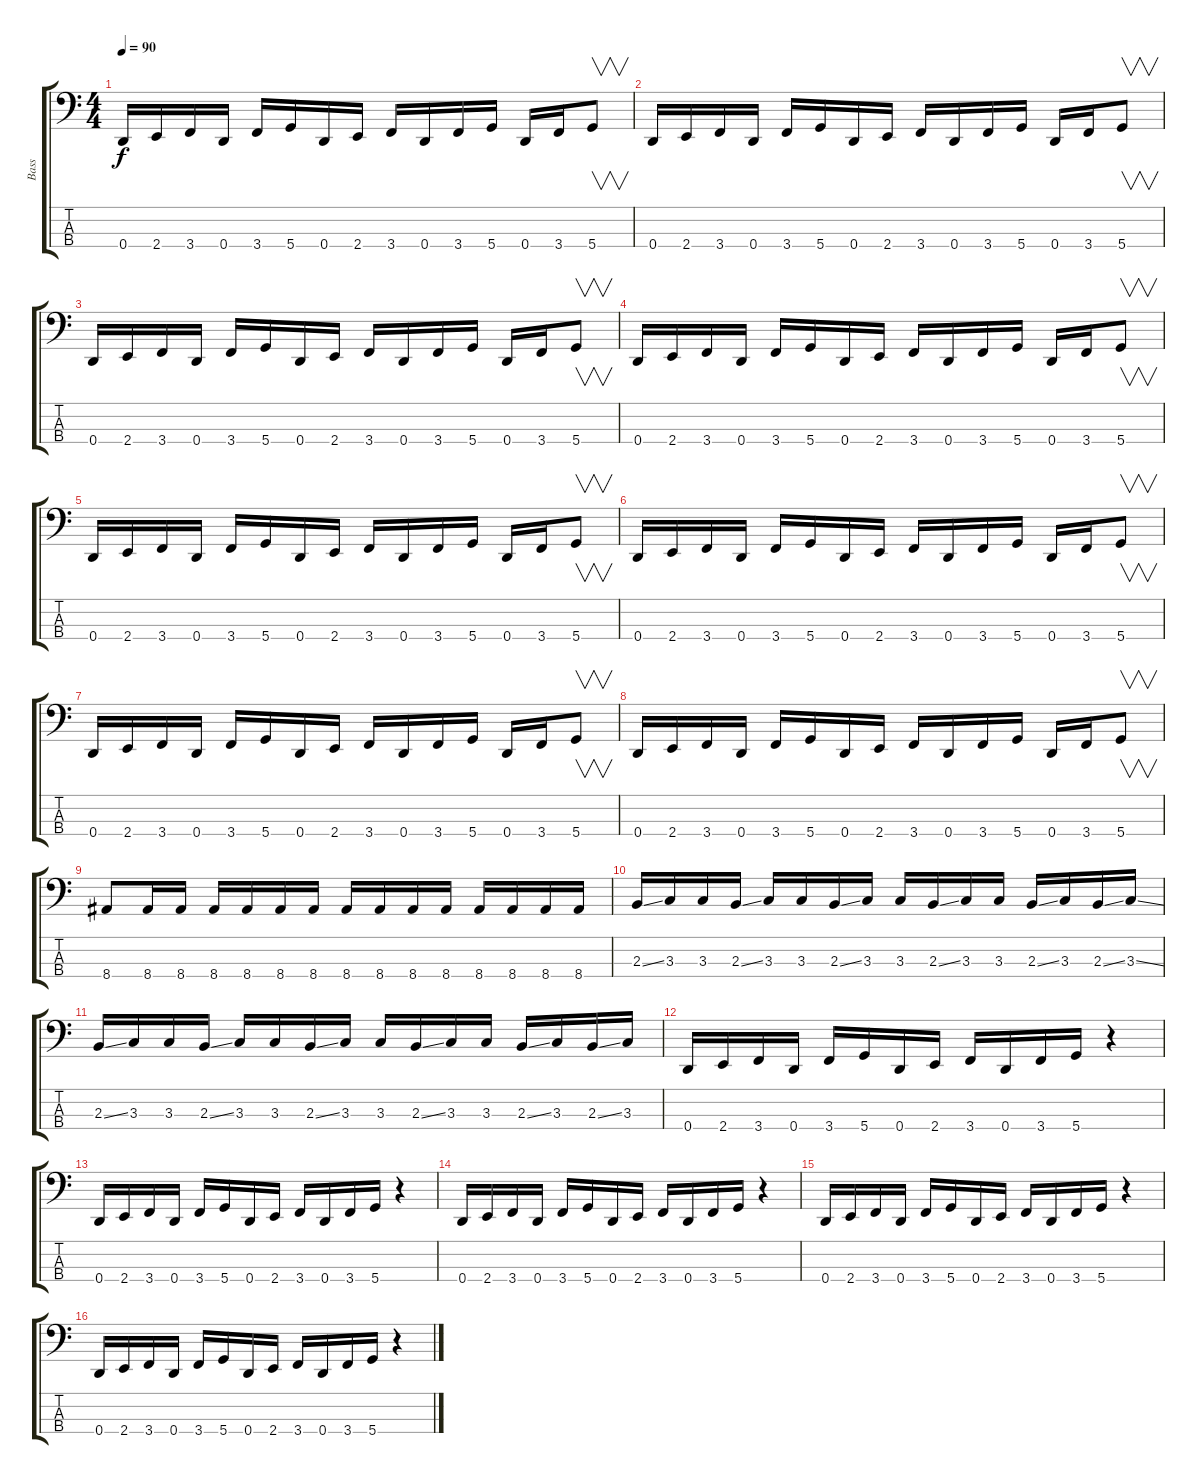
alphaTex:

\track ("Bass" "Bass") {instrument electricbasspick}
\staff {score tabs}
\tuning (G2 D2 A1 D1) {hide}
\ts (4 4)
\tempo 90
\clef f4
\ks c
0.4.16{dy f} 2.4.16 3.4.16 0.4.16 3.4.16 5.4.16 0.4.16 2.4.16 3.4.16 0.4.16 3.4.16 5.4.16 0.4.16 3.4.16 5.4.8{v} |
0.4.16 2.4.16 3.4.16 0.4.16 3.4.16 5.4.16 0.4.16 2.4.16 3.4.16 0.4.16 3.4.16 5.4.16 0.4.16 3.4.16 5.4.8{v} |
0.4.16 2.4.16 3.4.16 0.4.16 3.4.16 5.4.16 0.4.16 2.4.16 3.4.16 0.4.16 3.4.16 5.4.16 0.4.16 3.4.16 5.4.8{v} |
0.4.16 2.4.16 3.4.16 0.4.16 3.4.16 5.4.16 0.4.16 2.4.16 3.4.16 0.4.16 3.4.16 5.4.16 0.4.16 3.4.16 5.4.8{v} |
0.4.16 2.4.16 3.4.16 0.4.16 3.4.16 5.4.16 0.4.16 2.4.16 3.4.16 0.4.16 3.4.16 5.4.16 0.4.16 3.4.16 5.4.8{v} |
0.4.16 2.4.16 3.4.16 0.4.16 3.4.16 5.4.16 0.4.16 2.4.16 3.4.16 0.4.16 3.4.16 5.4.16 0.4.16 3.4.16 5.4.8{v} |
0.4.16 2.4.16 3.4.16 0.4.16 3.4.16 5.4.16 0.4.16 2.4.16 3.4.16 0.4.16 3.4.16 5.4.16 0.4.16 3.4.16 5.4.8{v} |
0.4.16 2.4.16 3.4.16 0.4.16 3.4.16 5.4.16 0.4.16 2.4.16 3.4.16 0.4.16 3.4.16 5.4.16 0.4.16 3.4.16 5.4.8{v} |
8.4.8 8.4.16 8.4.16 8.4.16 8.4.16 8.4.16 8.4.16 8.4.16 8.4.16 8.4.16 8.4.16 8.4.16 8.4.16 8.4.16 8.4.16 |
2.3{ss}.16 3.3.16 3.3.16 2.3{ss}.16 3.3.16 3.3.16 2.3{ss}.16 3.3.16 3.3.16 2.3{ss}.16 3.3.16 3.3.16 2.3{ss}.16 3.3.16 2.3{ss}.16 3.3{ss}.16 |
2.3{ss}.16 3.3.16 3.3.16 2.3{ss}.16 3.3.16 3.3.16 2.3{ss}.16 3.3.16 3.3.16 2.3{ss}.16 3.3.16 3.3.16 2.3{ss}.16 3.3.16 2.3{ss}.16 3.3.16 |
0.4.16 2.4.16 3.4.16 0.4.16 3.4.16 5.4.16 0.4.16 2.4.16 3.4.16 0.4.16 3.4.16 5.4.16 r.4 |
0.4.16 2.4.16 3.4.16 0.4.16 3.4.16 5.4.16 0.4.16 2.4.16 3.4.16 0.4.16 3.4.16 5.4.16 r.4 |
0.4.16 2.4.16 3.4.16 0.4.16 3.4.16 5.4.16 0.4.16 2.4.16 3.4.16 0.4.16 3.4.16 5.4.16 r.4 |
0.4.16 2.4.16 3.4.16 0.4.16 3.4.16 5.4.16 0.4.16 2.4.16 3.4.16 0.4.16 3.4.16 5.4.16 r.4 |
0.4.16 2.4.16 3.4.16 0.4.16 3.4.16 5.4.16 0.4.16 2.4.16 3.4.16 0.4.16 3.4.16 5.4.16 r.4
